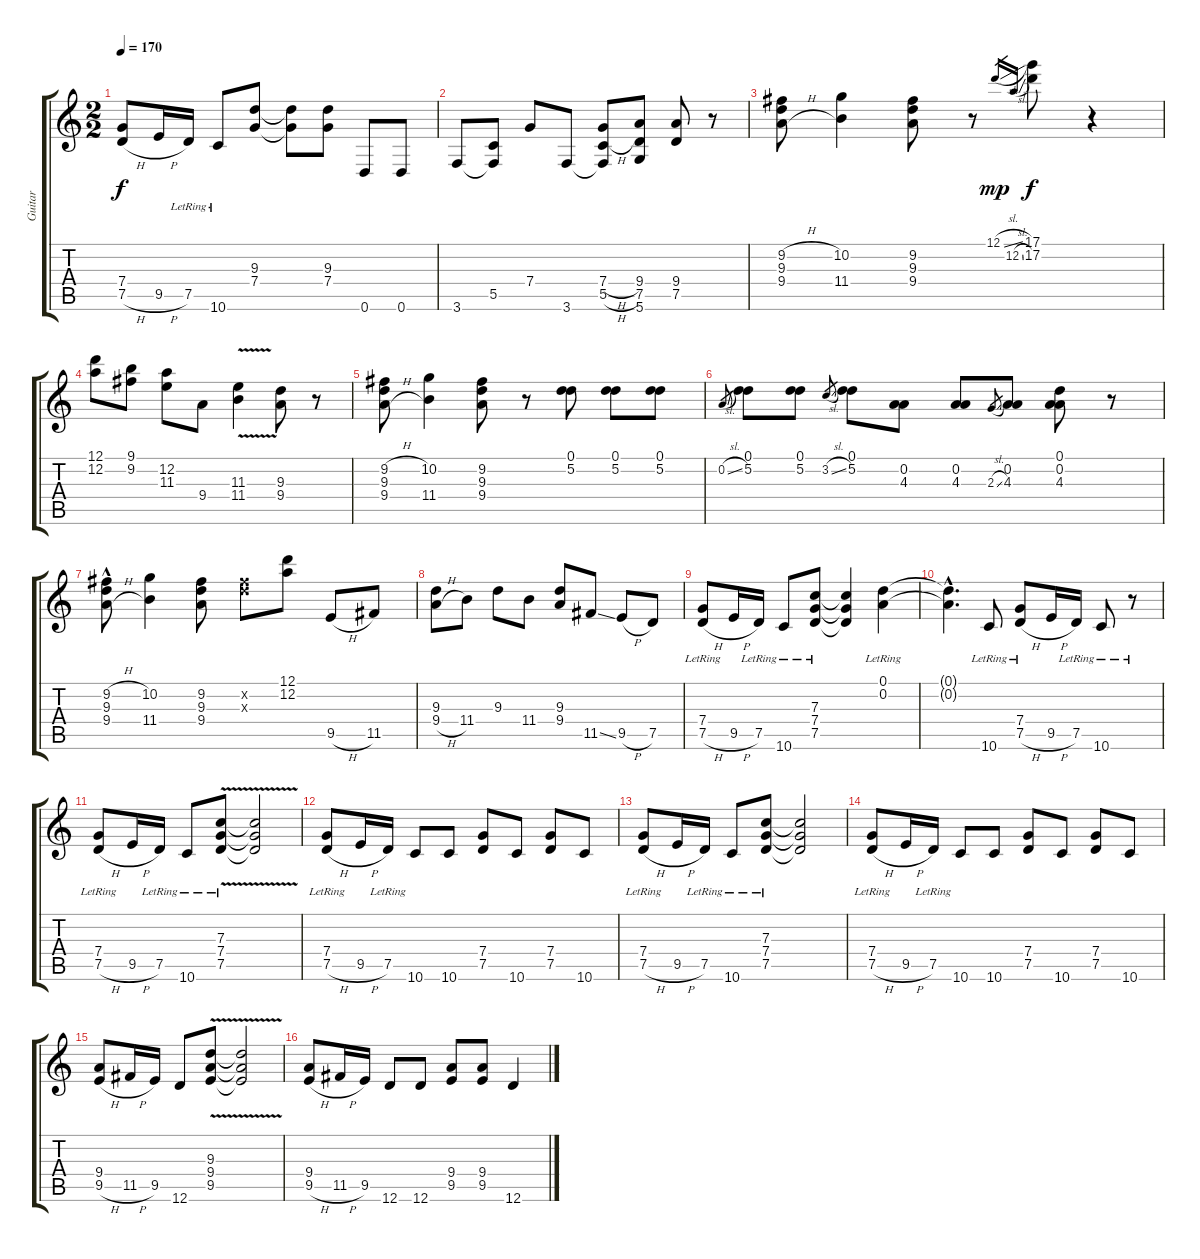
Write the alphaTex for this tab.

\track ("Guitar" "Guitar") {instrument electricguitarclean}
\staff {score tabs}
\tuning (D4 A3 F3 C3 G2 D2) {hide}
\ts (2 2)
\tempo 170
\clef g2
\ks c
(7.4 7.5{h}).8{dy f} 9.5{h}.16 7.5{lr}.16 10.6{lr}.8 (9.3 7.4).8 (9.3{t} 7.4{t}).8 (9.3 7.4).8 0.6.8 0.6.8 |
3.6.8 (5.5 3.6{t}).8 7.4.8 3.6.8 (7.4{h} 5.5{h} 3.6{t}).8 (9.4 7.5 5.6).8 (9.4 7.5).8 r.8 |
(9.2{h} 9.3 9.4{h}).8 (10.2 11.4).4 (9.2 9.3 9.4).8 r.8 12.1{sl}.16{gr dy mp} 12.2{sl}.16{gr} (17.1 17.2).8{dy f} r.4 |
(12.1 12.2).8 (9.1 9.2).8 (12.2 11.3).8 9.4.8 (11.3{v} 11.4{v}).4 (9.3 9.4).8 r.8 |
(9.2{h} 9.3 9.4{h}).8 (10.2 11.4).4 (9.2 9.3 9.4).8 r.8 (0.1 5.2).8 (0.1 5.2).8 (0.1 5.2).8 |
0.2{sl}.8{gr} (0.1 5.2).8 (0.1 5.2).8 3.2{sl}.8{gr} (0.1 5.2).8 (0.2 4.3).8 (0.2 4.3).8 2.3{sl}.8{gr} (0.2 4.3).8 (0.1 0.2 4.3).8 r.8 |
(9.2{h} 9.3{hac} 9.4{h}).8 (10.2 11.4).4 (9.2 9.3 9.4).8 (9.2{x} 9.3{x}).8 (12.1 12.2).8 9.5{h}.8 11.5.8 |
(9.3 9.4{h}).8 11.4.8 9.3.8 11.4.8 (9.3 9.4).8 11.5{ss}.8 9.5{h}.8 7.5.8 |
(7.4{lr} 7.5{h}).8 9.5{h}.16 7.5{lr}.16 10.6{lr}.8 (7.3{lr} 7.4{lr} 7.5{lr}).8 (7.3{t} 7.4{t} 7.5{t}).4 (0.1{lr} 0.2{lr}).4 |
(0.1{hac t} 0.2{hac t}).4{d} 10.6{lr}.8 (7.4{lr} 7.5{h}).8 9.5{h}.16 7.5{lr}.16 10.6{lr}.8 r.8 |
(7.4{lr} 7.5{h}).8 9.5{h}.16 7.5{lr}.16 10.6{lr}.8 (7.3{v lr} 7.4{v lr} 7.5{v lr}).8 (7.3{t} 7.4{t} 7.5{t}).2 |
(7.4{lr} 7.5{h}).8 9.5{h}.16 7.5{lr}.16 10.6{lr}.8 10.6.8 (7.4 7.5).8 10.6.8 (7.4 7.5).8 10.6.8 |
(7.4{lr} 7.5{h}).8 9.5{h}.16 7.5{lr}.16 10.6{lr}.8 (7.3{lr} 7.4{lr} 7.5{lr}).8 (7.3{t} 7.4{t} 7.5{t}).2 |
(7.4{lr} 7.5{h}).8 9.5{h}.16 7.5{lr}.16 10.6{lr}.8 10.6.8 (7.4 7.5).8 10.6.8 (7.4 7.5).8 10.6.8 |
(9.4 9.5{h}).8 11.5{h}.16 9.5.16 12.6.8 (9.3{v} 9.4{v} 9.5{v}).8 (9.3{t} 9.4{t} 9.5{t}).2 |
(9.4 9.5{h}).8 11.5{h}.16 9.5.16 12.6.8 12.6.8 (9.4 9.5).8 (9.4 9.5).8 12.6.4
